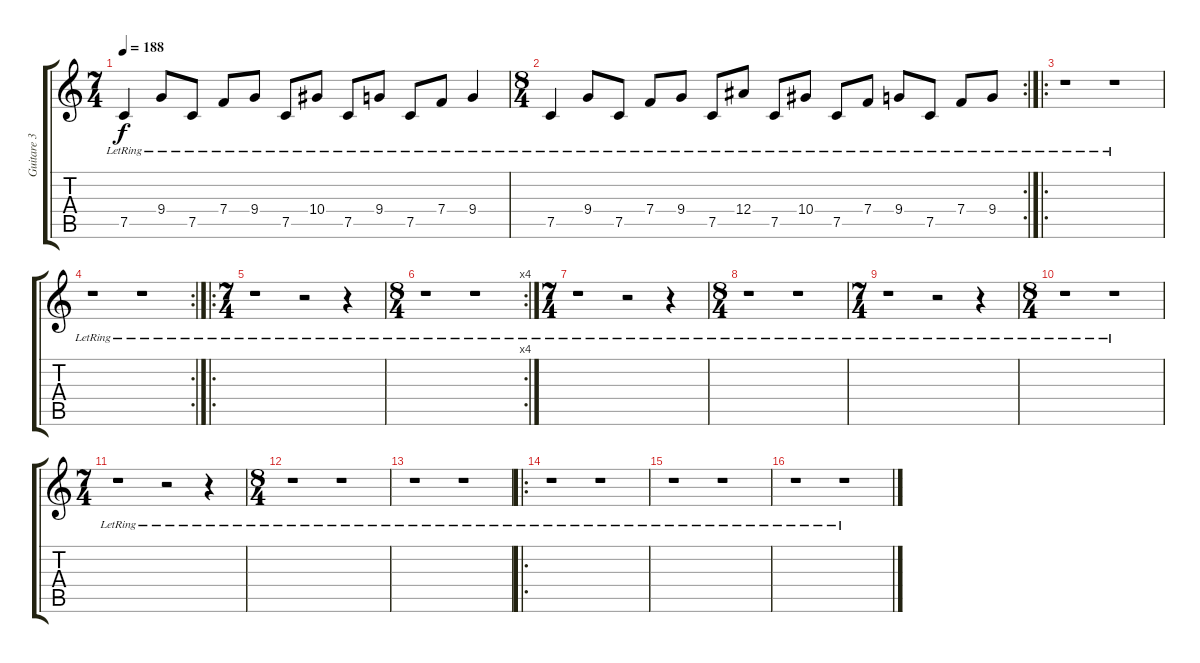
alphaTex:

\track ("Guitare 3" "Guitare 3") {instrument electricguitarclean}
\staff {score tabs}
\tuning (C4 G3 Eb3 Bb2 F2 C2) {hide}
\ts (7 4)
\tempo 188
\clef g2
\ks c
7.5{lr}.4{dy f} 9.4{lr}.8 7.5{lr}.8 7.4{lr}.8 9.4{lr}.8 7.5{lr}.8 10.4{lr}.8 7.5{lr}.8 9.4{lr}.8 7.5{lr}.8 7.4{lr}.8 9.4{lr}.4 |
\rc 2
\ts (8 4)
7.5{lr}.4 9.4{lr}.8 7.5{lr}.8 7.4{lr}.8 9.4{lr}.8 7.5{lr}.8 12.4{lr}.8 7.5{lr}.8 10.4{lr}.8 7.5{lr}.8 7.4{lr}.8 9.4{lr}.8 7.5{lr}.8 7.4{lr}.8 9.4{lr}.8 |
\ro
r.1 r.1 |
\rc 2
r.1 r.1 |
\ro
\ts (7 4)
r.1 r.2 r.4 |
\rc 4
\ts (8 4)
r.1 r.1 |
\ts (7 4)
r.1 r.2 r.4 |
\ts (8 4)
r.1 r.1 |
\ts (7 4)
r.1 r.2 r.4 |
\ts (8 4)
r.1 r.1 |
\ts (7 4)
r.1 r.2 r.4 |
\ts (8 4)
r.1 r.1 |
r.1 r.1 |
\ro
r.1 r.1 |
r.1 r.1 |
r.1 r.1
